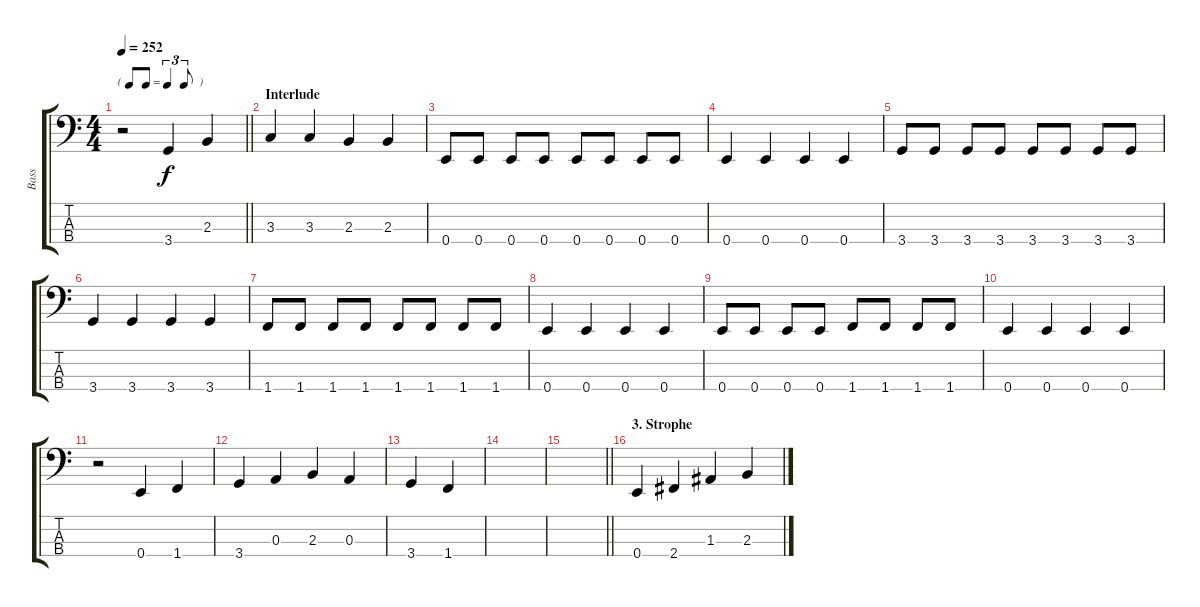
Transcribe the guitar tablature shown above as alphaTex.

\track ("Bass" "Bass") {instrument slapbass1}
\staff {score tabs}
\tuning (G2 D2 A1 E1) {hide}
\ts (4 4)
\tf triplet8th
\tempo 252
\clef f4
\barLineRight lightlight
\ks c
r.2{dy f volume 6} 3.4.4 2.3.4 |
\section ("" "Interlude")
3.3.4 3.3.4 2.3.4 2.3.4 |
0.4.8 0.4.8 0.4.8 0.4.8 0.4.8 0.4.8 0.4.8 0.4.8 |
0.4.4 0.4.4 0.4.4 0.4.4 |
3.4.8 3.4.8 3.4.8 3.4.8 3.4.8 3.4.8 3.4.8 3.4.8 |
3.4.4 3.4.4 3.4.4 3.4.4 |
1.4.8 1.4.8 1.4.8 1.4.8 1.4.8 1.4.8 1.4.8 1.4.8 |
0.4.4 0.4.4 0.4.4 0.4.4 |
0.4.8 0.4.8 0.4.8 0.4.8 1.4.8 1.4.8 1.4.8 1.4.8 |
0.4.4 0.4.4 0.4.4 0.4.4 |
r.2 0.4.4 1.4.4 |
3.4.4 0.3.4 2.3.4 0.3.4 |
3.4.4 1.4.4 |
|
\barLineRight lightlight
|
\section ("" "3. Strophe")
0.4.4{volume 10} 2.4.4 1.3.4 2.3.4
